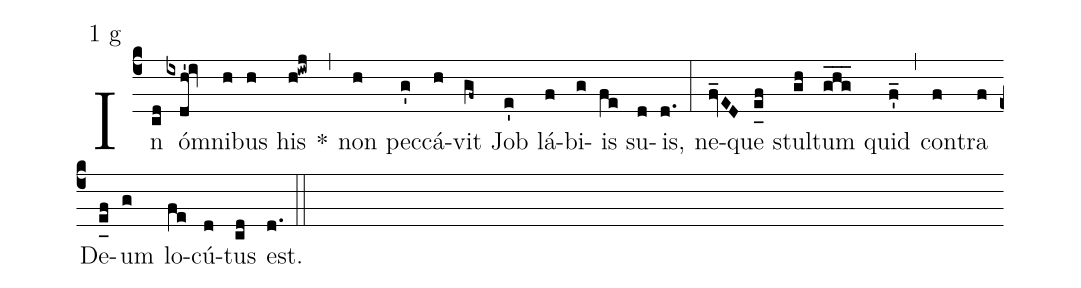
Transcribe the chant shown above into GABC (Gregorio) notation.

mode:1 g;
%%
(c4) In(cd) ó(ixdh'!iv)mni(h)bus(h) his(h!iwj) *(,) non(h) pec(g')cá(h)vit(gf~) Job(e') lá(f)bi(g)is(fe) su(d)is,(d.) (:) ne(fv_ED)que(e_[uh:l]f) stul(gh)tum(ghg___) quid(f'_) (,) con(f)tra(f) De(e_[uh:l]f)um(g) lo(fe)cú(d)tus(cd) est.(d.) (::)
